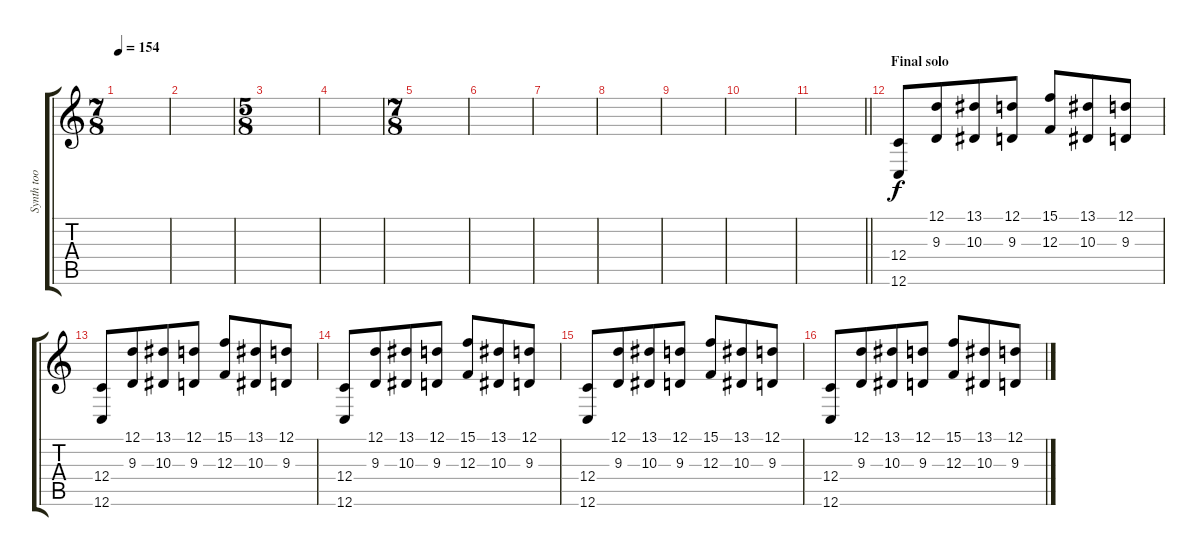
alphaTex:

\track ("Synth too" "Synth too") {instrument lead2sawtooth}
\staff {score tabs}
\tuning (D4 A3 F3 C3 G2 C2) {hide}
\ts (7 8)
\tempo 154
\clef g2
\ks c
|
|
\ts (5 8)
|
|
\ts (7 8)
|
|
|
|
|
|
\barLineRight lightlight
|
\section ("" "Final solo")
(12.4 12.6).8{volume 5} (12.1 9.3).8 (13.1 10.3).8 (12.1 9.3).8 (15.1 12.3).8 (13.1 10.3).8 (12.1 9.3).8 |
(12.4 12.6).8 (12.1 9.3).8 (13.1 10.3).8 (12.1 9.3).8 (15.1 12.3).8 (13.1 10.3).8 (12.1 9.3).8 |
(12.4 12.6).8 (12.1 9.3).8 (13.1 10.3).8 (12.1 9.3).8 (15.1 12.3).8 (13.1 10.3).8 (12.1 9.3).8 |
(12.4 12.6).8 (12.1 9.3).8 (13.1 10.3).8 (12.1 9.3).8 (15.1 12.3).8 (13.1 10.3).8 (12.1 9.3).8 |
(12.4 12.6).8 (12.1 9.3).8 (13.1 10.3).8 (12.1 9.3).8 (15.1 12.3).8 (13.1 10.3).8 (12.1 9.3).8
